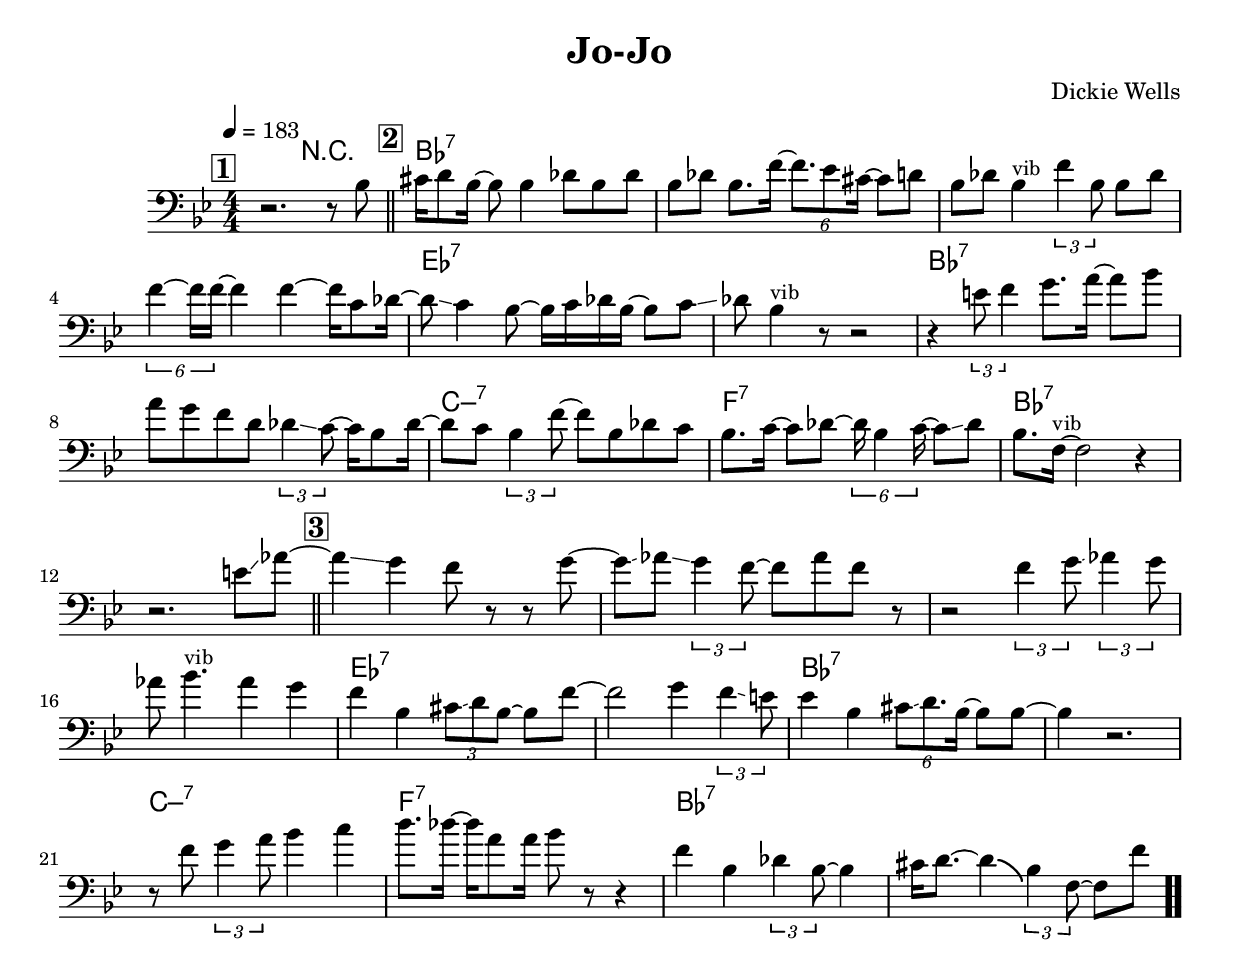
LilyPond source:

\version "2.13.2"

#(ly:set-option 'point-and-click #f)

\header {
  title = "Jo-Jo"
  composer = "Dickie Wells"
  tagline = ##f
}
global =
{
    \override Staff.TimeSignature #'style = #'()
    \time 4/4
    \clef "bass"
    \key bes \major
    \override Rest #'direction = #'0
    \override MultiMeasureRest #'staff-position = #0
}
\score
{
<<
    \transpose c' c'

    \new ChordNames { \chords {
      \set majorSevenSymbol = \markup { "maj7" }
      \set minorChordModifier = \markup { \char ##x2013 }
      | s2 r2 
      | bes1:7 | s1 | s1 | s1 | es1:7 | s1 | bes1:7 | s1 
      | c1:min7 | f1:7 | bes1:7 | s1 | s1 | s1 | s1 | s1 
      | es1:7 | s1 | bes1:7 | s1 | c1:min7 | f1:7 | bes1:7|
      }
      }

    \new Staff
    <<
    \transpose c' c'

    {
      \global
  		%\override Score.MetronomeMark #'transparent = ##t
  		%\override Score.MetronomeMark #'stencil = ##f
  		
  		\override HorizontalBracket #'direction = #UP
  		\override HorizontalBracket #'bracket-flare = #'(0 . 0)
  		
  		\override TextSpanner #'dash-fraction = #1.0
  		\override TextSpanner #'bound-details #'left #'text = \markup{ \concat{\draw-line #'(0 . -1.0) \draw-line #'(1.0 . 0) }}
  		\override TextSpanner #'bound-details #'right #'text = \markup{ \concat{ \draw-line #'(1.0 . 0) \draw-line #'(0 . -1.0) }}
          \set Score.markFormatter = #format-mark-box-numbers


      \tempo 4 = 183
      \set Score.currentBarNumber = #0
     
      \bar "||" \mark \default r2. r8 bes8 
      \bar "||" \mark \default cis'16\glissando  d'8 bes16~ bes8 bes4 des'8 bes8 des'8 
      | bes8 des'8 bes8. f'16~ \tuplet 6/4 {f'8. es'8 cis'16~} cis'8 d'8 
      | bes8 des'8 bes4^\markup{\left-align \small vib} \tuplet 3/2 {f'4 bes8} bes8 des'8 
      | \tuplet 6/4 {f'4~ f'16 f'16~} f'4 f'4~ f'16 c'8\glissando  des'16~ 
      | des'8\glissando  c'4 bes8~ bes16 c'16\glissando  des'16 bes16~ bes8 c'8\glissando  
      | des'8 bes4^\markup{\left-align \small vib} r8 r2 
      | r4 \tuplet 3/2 {e'8 f'4} g'8. a'16~ a'8 bes'8 
      | a'8 g'8 f'8 d'8 \tuplet 3/2 {des'4\glissando  c'8~} c'16 bes8 des'16~ 
      | des'8 c'8 \tuplet 3/2 {bes4 f'8~} f'8 bes8 des'8 c'8 
      | bes8. c'16~ c'8\glissando  des'8~ \tuplet 6/4 {des'16 bes4 c'16~} c'8\glissando  des'8 
      | bes8. f16~^\markup{\left-align \small vib} f2 r4 
      | r2. e'8\glissando  aes'8~ 
      \bar "||" \mark \default aes'4\glissando  g'4 f'8 r8 r8 g'8~ 
      | g'8\glissando  aes'8\glissando  \tuplet 3/2 {g'4 f'8~} f'8 aes'8 f'8 r8 
      | r2 \tuplet 3/2 {f'4 g'8\glissando } \tuplet 3/2 {aes'4 g'8} 
      | aes'8 bes'4.^\markup{\left-align \small vib} aes'4 g'4 
      | f'4 bes4 \tuplet 3/2 {cis'8\glissando  d'8 bes8~} bes8 f'8~ 
      | f'2 g'4 \tuplet 3/2 {f'4\glissando  e'8} 
      | es'4 bes4 \tuplet 6/4 {cis'8\glissando  d'8. bes16~} bes8 bes8~ 
      | bes4 r2. 
      | r8 f'8 \tuplet 3/2 {g'4 a'8} bes'4 c''4 
      | d''8.\glissando  des''16~ des''16 a'8 a'16 bes'8 r8 r4 
      | f'4 bes4 \tuplet 3/2 {des'4 bes8~} bes4 
      | cis'16 d'8.~ d'4\bendAfter #-4  \tuplet 3/2 {bes4 f8~} f8 f'8\bar  ".."
    }
    >>
>>    
}
